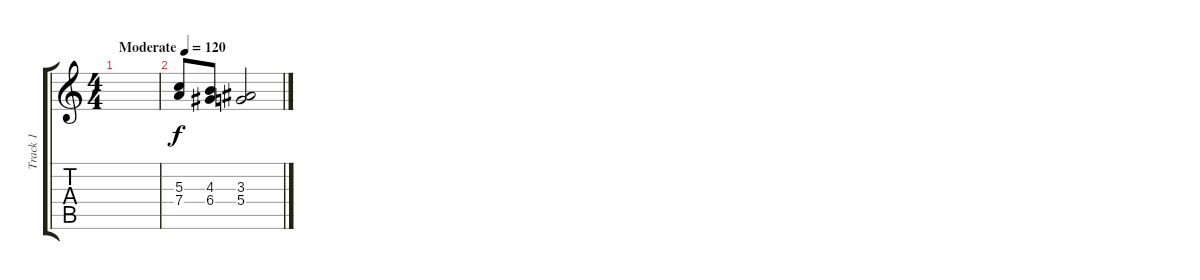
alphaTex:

\track ("Track 1" "Track 1") {instrument acousticguitarsteel}
\staff {score tabs}
\tuning (E4 B3 G3 D3 A2 E2) {hide}
\ts (4 4)
\tempo (120 "Moderate")
\clef g2
\ks c
|
(5.3 7.4).8 (4.3 6.4).8 (3.3 5.4).2
